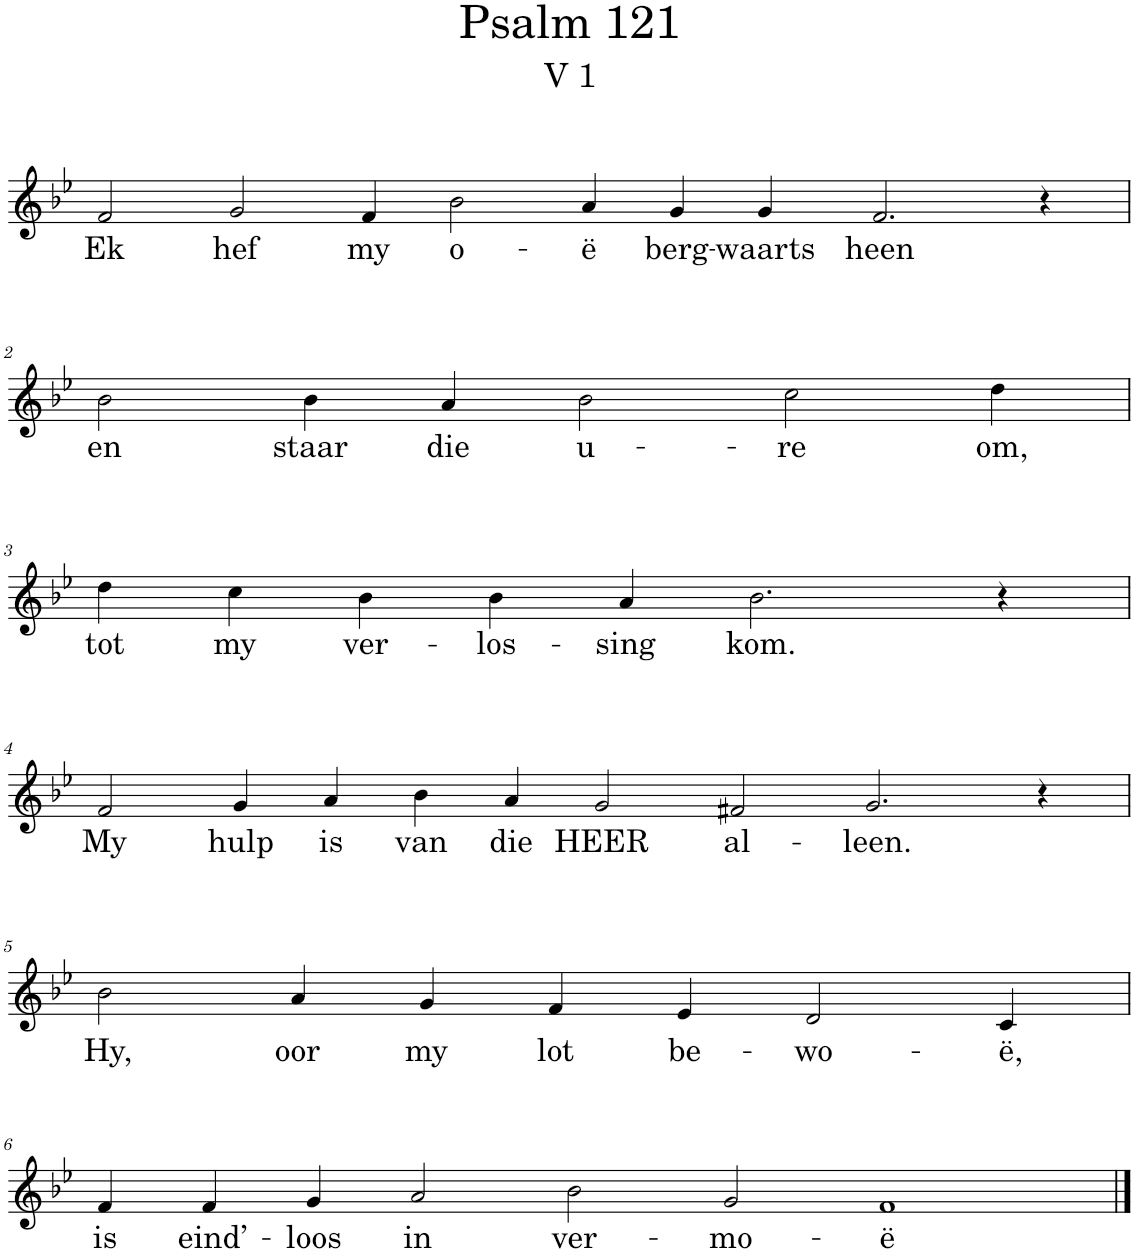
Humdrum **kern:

**kern	**text
*part1	*part1
*staff1	*staff1
*I"Pipe Organ	*
*I'Org.	*
*clefG2	*
*k[b-e-]	*
*M14/4	*
=1	=1
!	!LO:LY:b
2f/	Ek
!	!LO:LY:b
2g/	hef
!	!LO:LY:b
4f/	my
!	!LO:LY:b
2b-\	o-
!	!LO:LY:b
4a/	-ë
!	!LO:LY:b
4g/	berg-
!	!LO:LY:b
4g/	-waarts
!	!LO:LY:b
2.f/	heen
4r	.
!!LO:LB:g=z
=2	=2
*M9/4	*
!	!LO:LY:b
2b-\	en
!	!LO:LY:b
4b-\	staar
!	!LO:LY:b
4a/	die
!	!LO:LY:b
2b-\	u-
!	!LO:LY:b
2cc\	-re
!	!LO:LY:b
4dd\	om,
!!LO:LB:g=z
=3	=3
!	!LO:LY:b
4dd\	tot
!	!LO:LY:b
4cc\	my
!	!LO:LY:b
4b-\	ver-
!	!LO:LY:b
4b-\	-los-
!	!LO:LY:b
4a/	-sing
!	!LO:LY:b
2.b-\	kom.
4r	.
!!LO:LB:g=z
=4	=4
*M14/4	*
!	!LO:LY:b
2f/	My
!	!LO:LY:b
4g/	hulp
!	!LO:LY:b
4a/	is
!	!LO:LY:b
4b-\	van
!	!LO:LY:b
4a/	die
!	!LO:LY:b
2g/	HEER
!	!LO:LY:b
2f#X/	al-
!	!LO:LY:b
2.g/	-leen.
4r	.
!!LO:LB:g=z
=5	=5
*M9/4	*
!	!LO:LY:b
2b-\	Hy,
!	!LO:LY:b
4a/	oor
!	!LO:LY:b
4g/	my
!	!LO:LY:b
4f/	lot
!	!LO:LY:b
4e-/	be-
!	!LO:LY:b
2d/	-wo-
!	!LO:LY:b
4c/	-ë,
!!LO:LB:g=z
=6	=6
*M13/4	*
!	!LO:LY:b
4f/	is
!	!LO:LY:b
4f/	eind’-
!	!LO:LY:b
4g/	-loos
!	!LO:LY:b
2a/	in
!	!LO:LY:b
2b-\	ver-
!	!LO:LY:b
2g/	-mo-
!	!LO:LY:b
1f	-ë
==	==
*-	*-
